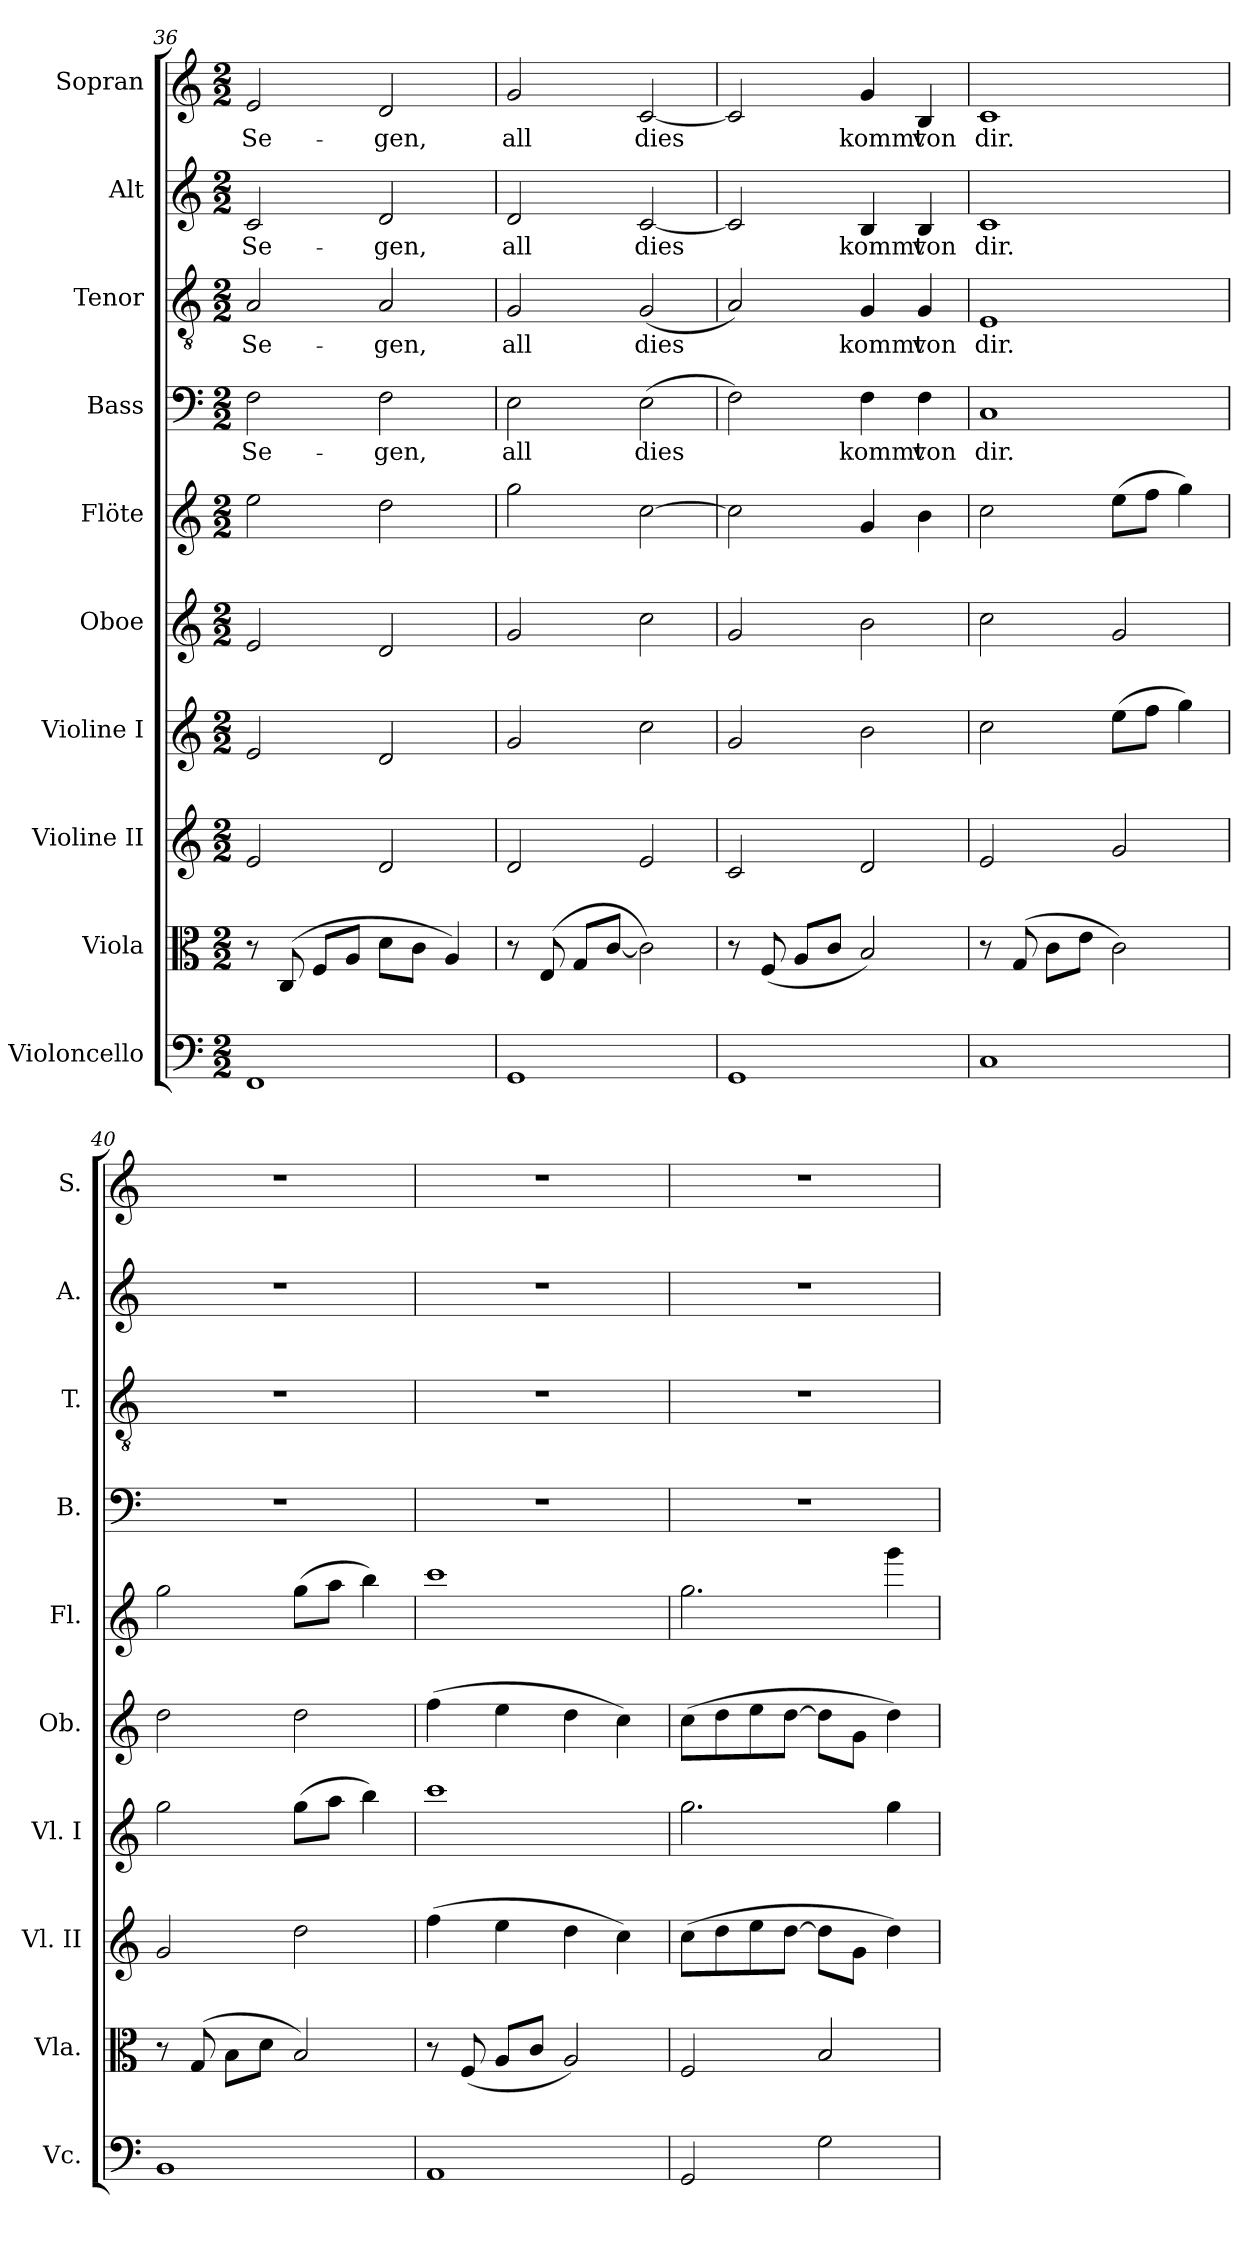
**kern	**kern	**kern	**kern	**kern	**kern	**kern	**text	**kern	**text	**kern	**text	**kern	**text
*part10	*part9	*part8	*part7	*part6	*part5	*part4	*part4	*part3	*part3	*part2	*part2	*part1	*part1
*staff10	*staff9	*staff8	*staff7	*staff6	*staff5	*staff4	*staff4	*staff3	*staff3	*staff2	*staff2	*staff1	*staff1
*I"Violoncello	*I"Viola	*I"Violine II	*I"Violine I	*I"Oboe	*I"Flöte	*I"Bass	*	*I"Tenor	*	*I"Alt	*	*I"Sopran	*
*I'Vc.	*I'Vla.	*I'Vl. II	*I'Vl. I	*I'Ob.	*I'Fl.	*I'B.	*	*I'T.	*	*I'A.	*	*I'S.	*
*clefF4	*clefC3	*clefG2	*clefG2	*clefG2	*clefG2	*clefF4	*	*clefGv2	*	*clefG2	*	*clefG2	*
*	*	*	*	*	*	*	*	*ITrd7c12	*	*	*	*	*
*k[]	*k[]	*k[]	*k[]	*k[]	*k[]	*k[]	*	*k[]	*	*k[]	*	*k[]	*
*M2/2	*M2/2	*M2/2	*M2/2	*M2/2	*M2/2	*M2/2	*	*M2/2	*	*M2/2	*	*M2/2	*
=36	=36	=36	=36	=36	=36	=36	=36	=36	=36	=36	=36	=36	=36
!	!	!	!	!	!	!	!LO:LY:b	!	!LO:LY:b	!	!LO:LY:b	!	!LO:LY:b
1FF	8r	2e/	2e/	2e/	2ee\	2F\	Se-	2AA/	Se-	2c/	Se-	2e/	Se-
.	(>8C/	.	.	.	.	.	.	.	.	.	.	.	.
.	8F/L	.	.	.	.	.	.	.	.	.	.	.	.
.	8A/J	.	.	.	.	.	.	.	.	.	.	.	.
!	!	!	!	!	!	!	!LO:LY:b	!	!LO:LY:b	!	!LO:LY:b	!	!LO:LY:b
.	8d\L	2d/	2d/	2d/	2dd\	2F\	-gen,	2AA/	-gen,	2d/	-gen,	2d/	-gen,
.	8c\J	.	.	.	.	.	.	.	.	.	.	.	.
.	4A/)	.	.	.	.	.	.	.	.	.	.	.	.
=37	=37	=37	=37	=37	=37	=37	=37	=37	=37	=37	=37	=37	=37
!	!	!	!	!	!	!	!LO:LY:b	!	!LO:LY:b	!	!LO:LY:b	!	!LO:LY:b
1GG	8r	2d/	2g/	2g/	2gg\	2E\	all	2GG/	all	2d/	all	2g/	all
.	(>8E/	.	.	.	.	.	.	.	.	.	.	.	.
.	8G/L	.	.	.	.	.	.	.	.	.	.	.	.
.	[8c/J	.	.	.	.	.	.	.	.	.	.	.	.
!	!	!	!	!	!	!	!LO:LY:b	!	!LO:LY:b	!	!LO:LY:b	!	!LO:LY:b
.	2c\])	2e/	2cc\	2cc\	[2cc\	(>2E\	dies	(<2GG/	dies	[2c/	dies	[2c/	dies
=38	=38	=38	=38	=38	=38	=38	=38	=38	=38	=38	=38	=38	=38
1GG	8r	2c/	2g/	2g/	2cc\]	2F\)	.	2AA/)	.	2c/]	.	2c/]	.
.	(<8F/	.	.	.	.	.	.	.	.	.	.	.	.
.	8A/L	.	.	.	.	.	.	.	.	.	.	.	.
.	8c/J	.	.	.	.	.	.	.	.	.	.	.	.
!	!	!	!	!	!	!	!LO:LY:b	!	!LO:LY:b	!	!LO:LY:b	!	!LO:LY:b
.	2B/)	2d/	2b\	2b\	4g/	4F\	kommt	4GG/	kommt	4B/	kommt	4g/	kommt
!	!	!	!	!	!	!	!LO:LY:b	!	!LO:LY:b	!	!LO:LY:b	!	!LO:LY:b
.	.	.	.	.	4b\	4F\	von	4GG/	von	4B/	von	4B/	von
=39	=39	=39	=39	=39	=39	=39	=39	=39	=39	=39	=39	=39	=39
!	!	!	!	!	!	!	!LO:LY:b	!	!LO:LY:b	!	!LO:LY:b	!	!LO:LY:b
1C	8r	2e/	2cc\	2cc\	2cc\	1C	dir.	1EE	dir.	1c	dir.	1c	dir.
.	(>8G/	.	.	.	.	.	.	.	.	.	.	.	.
.	8c\L	.	.	.	.	.	.	.	.	.	.	.	.
.	8e\J	.	.	.	.	.	.	.	.	.	.	.	.
.	2c\)	2g/	(>8ee\L	2g/	(>8ee\L	.	.	.	.	.	.	.	.
.	.	.	8ff\J	.	8ff\J	.	.	.	.	.	.	.	.
.	.	.	4gg\)	.	4gg\)	.	.	.	.	.	.	.	.
=40	=40	=40	=40	=40	=40	=40	=40	=40	=40	=40	=40	=40	=40
1BB	8r	2g/	2gg\	2dd\	2gg\	1r	.	1r	.	1r	.	1r	.
.	(>8G/	.	.	.	.	.	.	.	.	.	.	.	.
.	8B\L	.	.	.	.	.	.	.	.	.	.	.	.
.	8d\J	.	.	.	.	.	.	.	.	.	.	.	.
.	2B/)	2dd\	(>8gg\L	2dd\	(>8gg\L	.	.	.	.	.	.	.	.
.	.	.	8aa\J	.	8aa\J	.	.	.	.	.	.	.	.
.	.	.	4bb\)	.	4bb\)	.	.	.	.	.	.	.	.
=41	=41	=41	=41	=41	=41	=41	=41	=41	=41	=41	=41	=41	=41
1AA	8r	(>4ff\	1ccc	(>4ff\	1ccc	1r	.	1r	.	1r	.	1r	.
.	(<8F/	.	.	.	.	.	.	.	.	.	.	.	.
.	8A/L	4ee\	.	4ee\	.	.	.	.	.	.	.	.	.
.	8c/J	.	.	.	.	.	.	.	.	.	.	.	.
.	2A/)	4dd\	.	4dd\	.	.	.	.	.	.	.	.	.
.	.	4cc\)	.	4cc\)	.	.	.	.	.	.	.	.	.
!!LO:LB:g=z
=42	=42	=42	=42	=42	=42	=42	=42	=42	=42	=42	=42	=42	=42
2GG/	2F/	(>8cc\L	2.gg\	(>8cc\L	2.gg\	1r	.	1r	.	1r	.	1r	.
.	.	8dd\	.	8dd\	.	.	.	.	.	.	.	.	.
.	.	8ee\	.	8ee\	.	.	.	.	.	.	.	.	.
.	.	[8dd\J	.	[8dd\J	.	.	.	.	.	.	.	.	.
2G\	2B/	8dd\L]	.	8dd\L]	.	.	.	.	.	.	.	.	.
.	.	8g\J	.	8g\J	.	.	.	.	.	.	.	.	.
.	.	4dd\)	4gg\	4dd\)	4ggg\	.	.	.	.	.	.	.	.
=	=	=	=	=	=	=	=	=	=	=	=	=	=
*-	*-	*-	*-	*-	*-	*-	*-	*-	*-	*-	*-	*-	*-
